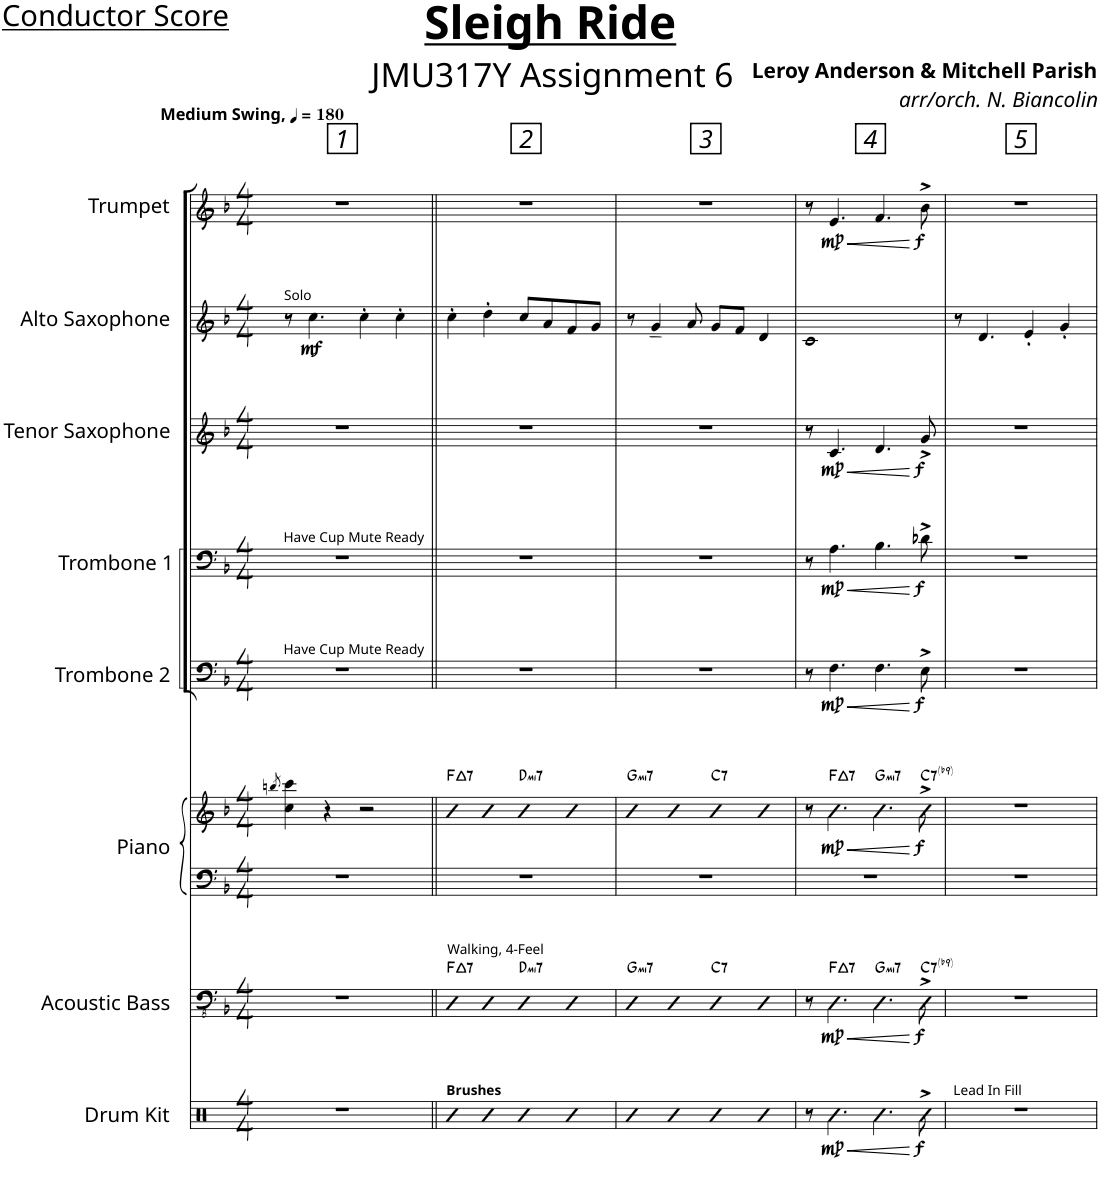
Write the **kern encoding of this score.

**kern	**dynam	**kern	**dynam	**harte	**kern	**kern	**dynam	**harte	**kern	**dynam	**kern	**dynam	**kern	**dynam	**kern	**dynam	**kern	**dynam
*part8	*part8	*part7	*part7	*part7	*part6	*part6	*part6	*part6	*part5	*part5	*part4	*part4	*part3	*part3	*part2	*part2	*part1	*part1
*staff9	*staff9	*staff8	*staff8	*	*staff7	*staff6	*staff6/7	*	*staff5	*staff5	*staff4	*staff4	*staff3	*staff3	*staff2	*staff2	*staff1	*staff1
*I"Drum Kit	*	*I"Acoustic Bass	*	*	*I"Piano	*	*	*	*I"Trombone 2	*	*I"Trombone 1	*	*I"Tenor Saxophone	*	*I"Alto Saxophone	*	*I"Trumpet	*
*I'D. Kit	*	*I'Bass	*	*	*I'Pno.	*	*	*	*I'Tbn. 2	*	*I'Tbn. 1	*	*I'T. Sax.	*	*I'A. Sax.	*	*I'Tpt.	*
*clefX	*	*clefFv4	*	*	*clefF4	*clefG2	*	*	*clefF4	*	*clefF4	*	*clefG2	*	*clefG2	*	*clefG2	*
*	*	*	*	*	*	*	*	*	*	*	*	*	*Trd8c14	*	*Trd5c9	*	*Trd1c2	*
*k[]	*	*k[b-]	*	*	*k[b-]	*k[b-]	*	*	*k[b-]	*	*k[b-]	*	*k[b-]	*	*k[b-]	*	*k[b-]	*
*M4/4	*	*M4/4	*	*	*M4/4	*M4/4	*	*	*M4/4	*	*M4/4	*	*M4/4	*	*M4/4	*	*M4/4	*
*MM180	*	*MM180	*	*	*MM180	*MM180	*	*	*MM180	*	*MM180	*	*MM180	*	*MM180	*	*MM180	*
=1	=1	=1	=1	=1	=1	=1	=1	=1	=1	=1	=1	=1	=1	=1	=1	=1	=1	=1
.	.	.	.	.	.	8qbbn/	.	.	.	.	.	.	.	.	.	.	.	.
!	!	!	!	!	!	!	!	!	!	!	!	!	!	!	!	!	!LO:TX:a:B:t=Medium Swing,	!
!	!	!	!	!	!	!	!	!	!	!	!	!	!	!	!LO:TX:a:t=Solo	!	!	!
!	!	!	!	!	!	!	!	!	!	!	!LO:TX:a:t=Have Cup Mute Ready	!	!	!	!	!	!	!
!	!	!	!	!	!	!	!	!	!LO:TX:a:t=Have Cup Mute Ready	!	!	!	!	!	!	!	!	!
1r	.	1r	.	.	1r	4cc\ 4ccc\	.	.	1r	.	1r	.	1r	.	8r	.	1r	.
!	!	!	!	!	!	!	!	!	!	!	!	!	!	!	!	!LO:DY:b	!	!
.	.	.	.	.	.	.	.	.	.	.	.	.	.	.	4.cc\	mf	.	.
.	.	.	.	.	.	4r	.	.	.	.	.	.	.	.	.	.	.	.
.	.	.	.	.	.	2r	.	.	.	.	.	.	.	.	4cc'\	.	.	.
.	.	.	.	.	.	.	.	.	.	.	.	.	.	.	4cc'\	.	.	.
=2||	=2||	=2||	=2||	=2||	=2||	=2||	=2||	=2||	=2||	=2||	=2||	=2||	=2||	=2||	=2||	=2||	=2||	=2||
!	!	!LO:TX:a:t=Walking, 4-Feel	!	!	!	!	!	!	!	!	!	!	!	!	!	!	!	!
!LO:TX:a:B:t=Brushes	!	!	!	!LO:H:kt=7	!	!	!	!LO:H:kt=7	!	!	!	!	!	!	!	!	!	!
4R	.	4a	.	F:maj7	1r	4a	.	F:maj7	1r	.	1r	.	1r	.	4cc'\	.	1r	.
4R	.	4a	.	.	.	4a	.	.	.	.	.	.	.	.	4dd'\	.	.	.
!	!	!	!	!LO:H:kt=mi7	!	!	!	!LO:H:kt=mi7	!	!	!	!	!	!	!	!	!	!
4R	.	4a	.	D:min7	.	4a	.	D:min7	.	.	.	.	.	.	8cc/L	.	.	.
.	.	.	.	.	.	.	.	.	.	.	.	.	.	.	8a/	.	.	.
4R	.	4a	.	.	.	4a	.	.	.	.	.	.	.	.	8f/	.	.	.
.	.	.	.	.	.	.	.	.	.	.	.	.	.	.	8g/J	.	.	.
=3	=3	=3	=3	=3	=3	=3	=3	=3	=3	=3	=3	=3	=3	=3	=3	=3	=3	=3
!	!	!	!	!LO:H:kt=mi7	!	!	!	!LO:H:kt=mi7	!	!	!	!	!	!	!	!	!	!
4R	.	4a	.	G:min7	1r	4a	.	G:min7	1r	.	1r	.	1r	.	8r	.	1r	.
.	.	.	.	.	.	.	.	.	.	.	.	.	.	.	4g~/	.	.	.
4R	.	4a	.	.	.	4a	.	.	.	.	.	.	.	.	.	.	.	.
.	.	.	.	.	.	.	.	.	.	.	.	.	.	.	8a/	.	.	.
!	!	!	!	!LO:H:kt=7	!	!	!	!LO:H:kt=7	!	!	!	!	!	!	!	!	!	!
4R	.	4a	.	C:7	.	4a	.	C:7	.	.	.	.	.	.	8g/L	.	.	.
.	.	.	.	.	.	.	.	.	.	.	.	.	.	.	8f/J	.	.	.
4R	.	4a	.	.	.	4a	.	.	.	.	.	.	.	.	4d/	.	.	.
=4	=4	=4	=4	=4	=4	=4	=4	=4	=4	=4	=4	=4	=4	=4	=4	=4	=4	=4
8r	.	8r	.	.	1r	8r	.	.	8r	.	8r	.	8r	.	1c	.	8r	.
!	!LO:DY:b	!	!LO:DY:b	!	!	!	!LO:DY:b	!	!	!LO:DY:b	!	!LO:DY:b	!	!LO:HP:b	!	!	!	!LO:HP:b
!	!	!	!	!LO:H:kt=7	!	!	!	!LO:H:kt=7	!	!	!	!	!	!LO:DY:n=1:b	!	!	!	!LO:DY:n=1:b
4.R\	mp	4.F\	mp	F:maj7	.	4.F\	mp	F:maj7	4.F\	mp	4.A\	mp	4.c/	< mp	.	.	4.e/	< mp
!	!	!	!	!LO:H:kt=mi7	!	!	!	!LO:H:kt=mi7	!	!	!	!	!	!	!	!	!	!
4.R\	.	4.F\	.	G:min7	.	4.F\	.	G:min7	4.F\	.	4.B-\	.	4.d/	.	.	.	4.f/	.
!	!LO:DY:b	!	!LO:DY:b	!LO:H:kt=7	!	!	!LO:DY:b	!LO:H:kt=7	!	!LO:DY:b	!	!LO:DY:b	!	!LO:DY:n=2:b	!	!	!	!LO:DY:n=2:b
8R^\	f	8E^\	f	C:7(b9)	.	8E^\	f	C:7(b9)	8E^\	f	8d-X^\	f	8g^/	[ f	.	.	8b-^\	[ f
=5	=5	=5	=5	=5	=5	=5	=5	=5	=5	=5	=5	=5	=5	=5	=5	=5	=5	=5
!LO:TX:a:t=Lead In Fill	!	!	!	!	!	!	!	!	!	!	!	!	!	!	!	!	!	!
1r	.	1r	.	.	1r	1r	.	.	1r	.	1r	.	1r	.	8r	.	1r	.
.	.	.	.	.	.	.	.	.	.	.	.	.	.	.	4.d/	.	.	.
.	.	.	.	.	.	.	.	.	.	.	.	.	.	.	4e'/	.	.	.
.	.	.	.	.	.	.	.	.	.	.	.	.	.	.	4g'/	.	.	.
=	=	=	=	=	=	=	=	=	=	=	=	=	=	=	=	=	=	=
*-	*-	*-	*-	*-	*-	*-	*-	*-	*-	*-	*-	*-	*-	*-	*-	*-	*-	*-
